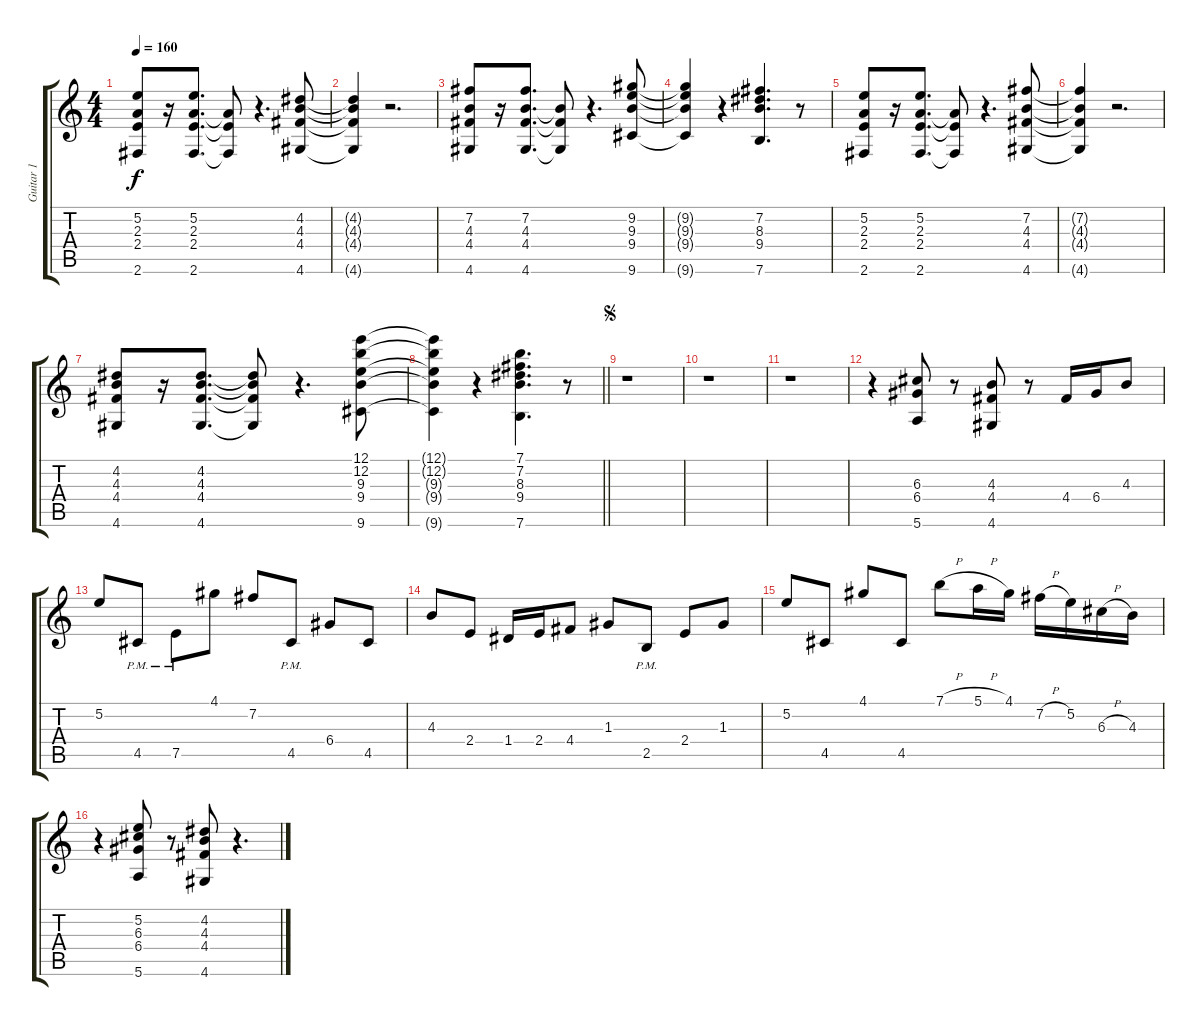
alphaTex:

\track ("Guitar 1" "Guitar 1") {instrument electricguitarclean}
\staff {score tabs}
\tuning (E4 B3 G3 D3 A2 E2) {hide}
\ts (4 4)
\tempo 160
\clef g2
\ks c
(5.2 2.3 2.4 2.6).8{dy f instrument electricguitarclean} r.16 (5.2 2.3 2.4 2.6).8{d} (2.3{t} 2.4{t} 2.6{t}).8 r.4{d} (4.2 4.3 4.4 4.6).8 |
(4.2{t} 4.3{t} 4.4{t} 4.6{t}).4 r.2{d} |
(7.2 4.3 4.4 4.6).8 r.16 (7.2 4.3 4.4 4.6).8{d} (4.3{t} 4.4{t} 4.6{t}).8 r.4{d} (9.2 9.3 9.4 9.6).8 |
(9.2{t} 9.3{t} 9.4{t} 9.6{t}).4 r.4 (7.2 8.3 9.4 7.6).4{d} r.8 |
(5.2 2.3 2.4 2.6).8 r.16 (5.2 2.3 2.4 2.6).8{d} (2.3{t} 2.4{t} 2.6{t}).8 r.4{d} (7.2 4.3 4.4 4.6).8 |
(7.2{t} 4.3{t} 4.4{t} 4.6{t}).4 r.2{d} |
(4.2 4.3 4.4 4.6).8 r.16 (4.2 4.3 4.4 4.6).8{d} (4.2{t} 4.3{t} 4.4{t} 4.6{t}).8 r.4{d} (12.1 12.2 9.3 9.4 9.6).8 |
\barLineRight lightlight
(12.1{t} 12.2{t} 9.3{t} 9.4{t} 9.6{t}).4 r.4 (7.1 7.2 8.3 9.4 7.6).4{d} r.8 |
\jump segno
r.1 |
r.1 |
r.1 |
r.4{instrument overdrivenguitar} (6.3 6.4 5.6).8 r.8 (4.3 4.4 4.6).8 r.8 4.4.16 6.4.16 4.3.8 |
5.2.8 4.5{pm}.8 7.5{pm}.8 4.1.8 7.2.8 4.5{pm}.8 6.4.8 4.5.8 |
4.3.8 2.4.8 1.4.16 2.4.16 4.4.8 1.3.8 2.5{pm}.8 2.4.8 1.3.8 |
5.2.8 4.5.8 4.1.8 4.5.8 7.1{h}.8 5.1{h}.16 4.1.16 7.2{h}.16 5.2.16 6.3{h}.16 4.3.16 |
r.4 (5.2 6.3 6.4 5.6).8 r.8 (4.2 4.3 4.4 4.6).8 r.4{d}
